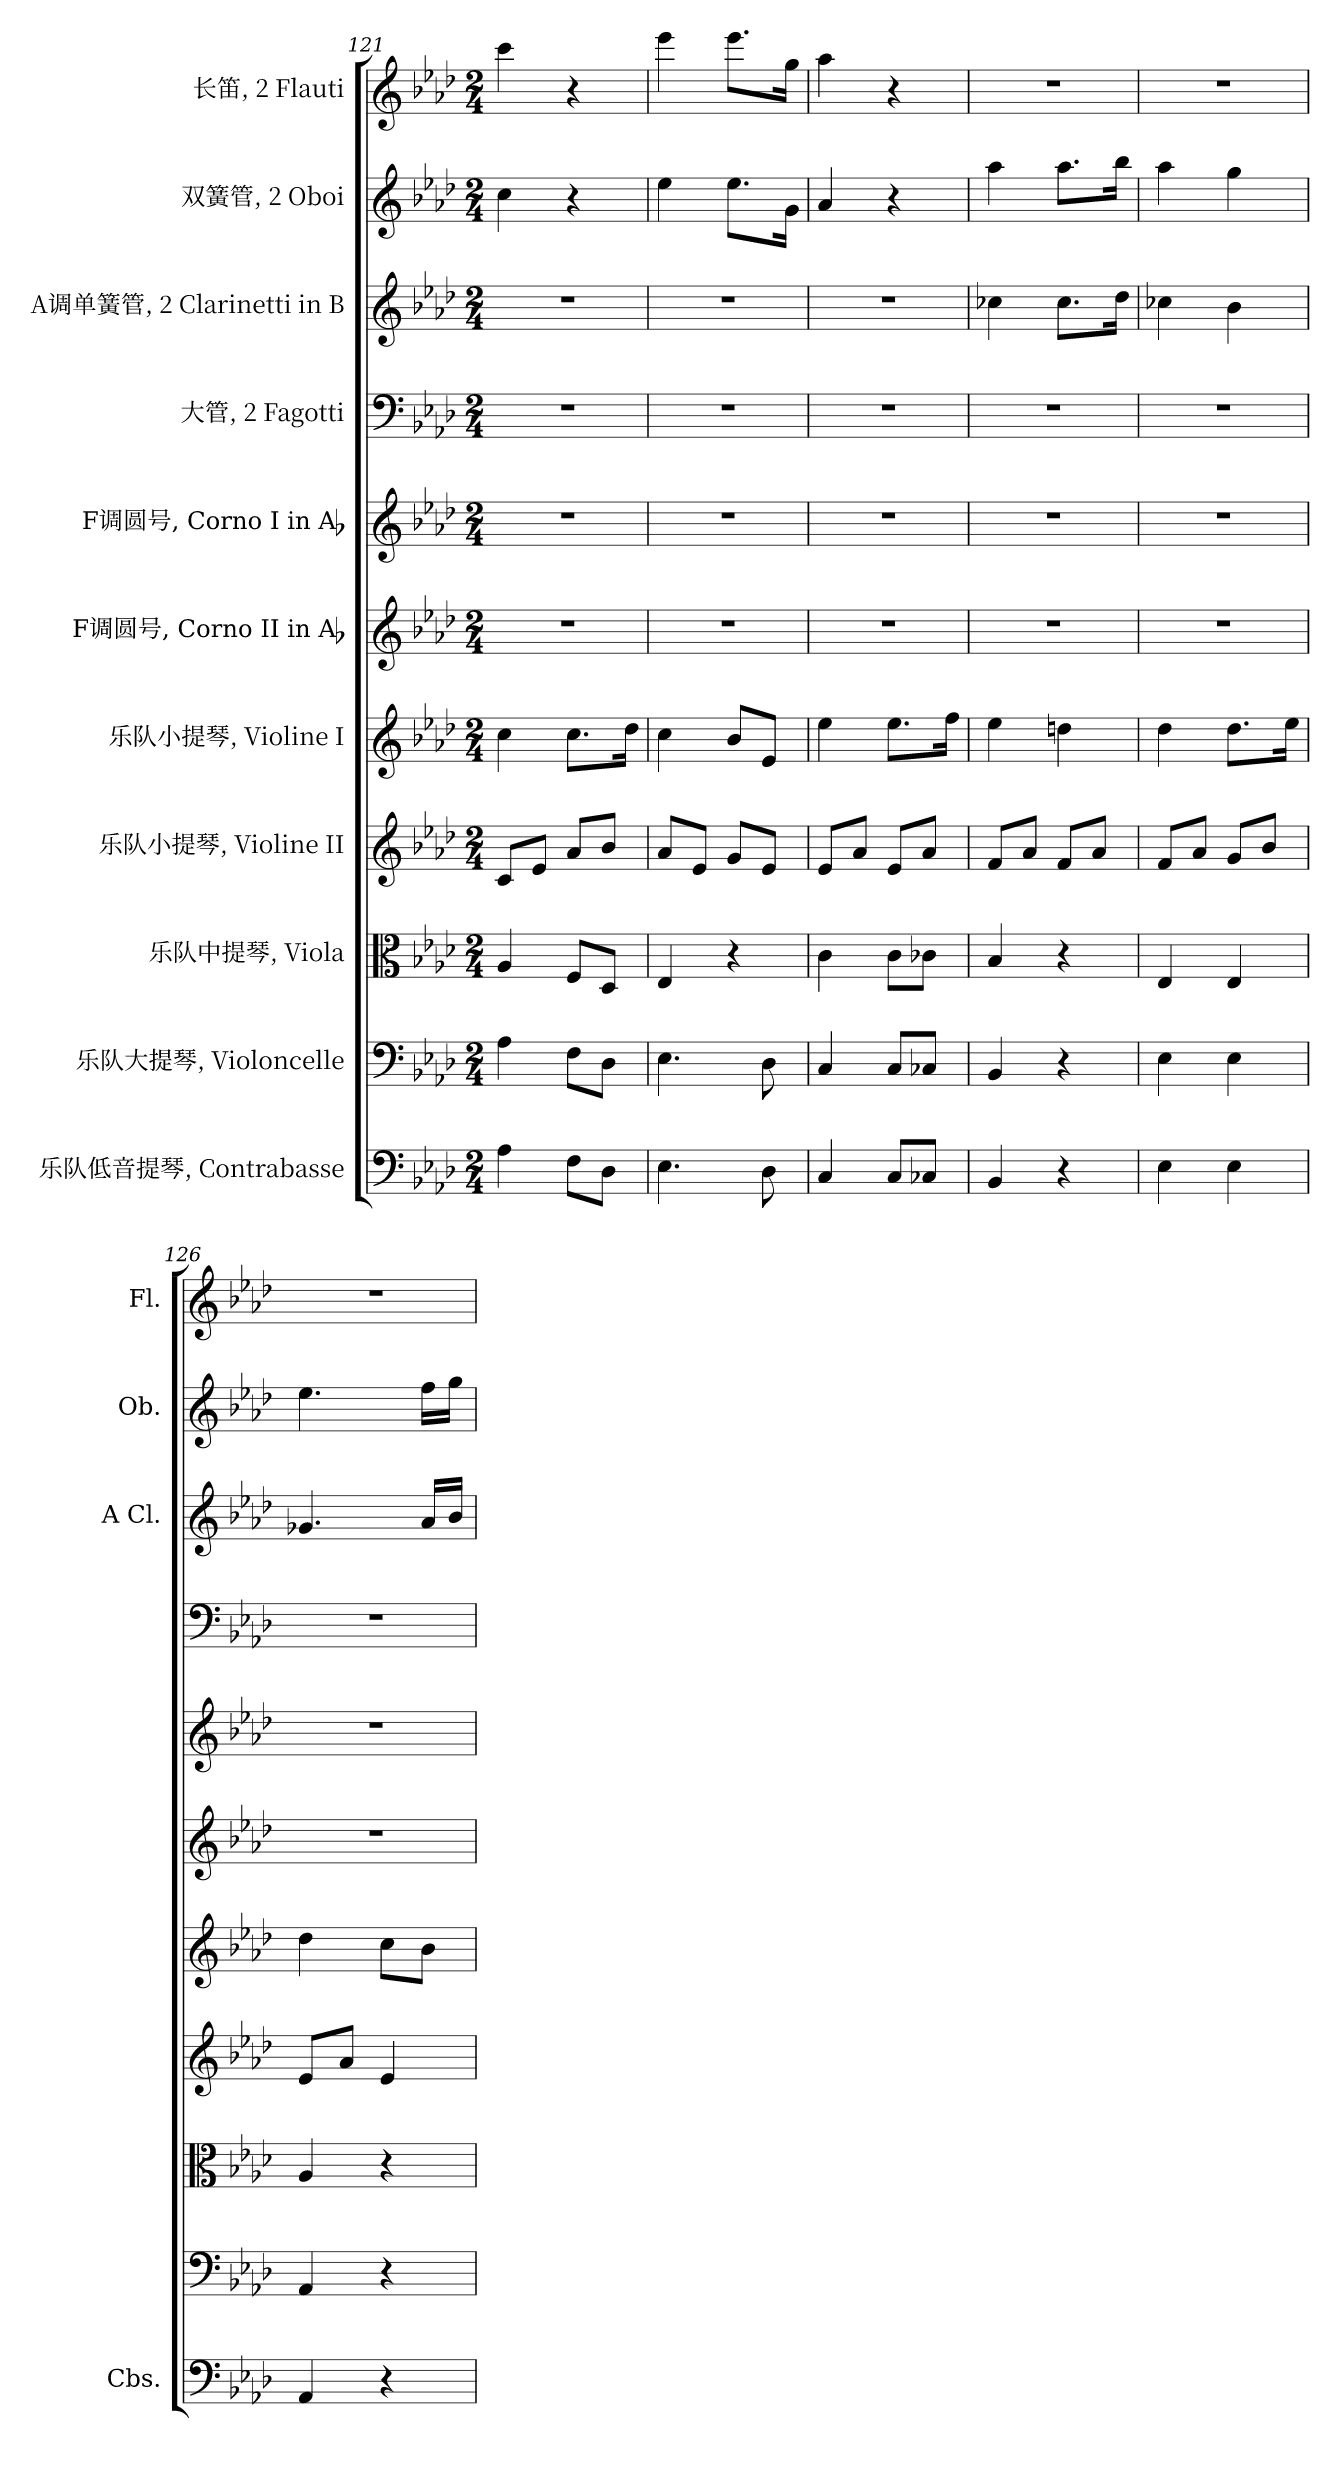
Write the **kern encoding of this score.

**kern	**kern	**kern	**kern	**kern	**kern	**kern	**kern	**kern	**kern	**kern
*part11	*part10	*part9	*part8	*part7	*part6	*part5	*part4	*part3	*part2	*part1
*staff11	*staff10	*staff9	*staff8	*staff7	*staff6	*staff5	*staff4	*staff3	*staff2	*staff1
*I"乐队低音提琴, Contrabasse	*I"乐队大提琴, Violoncelle	*I"乐队中提琴, Viola	*I"乐队小提琴, Violine II	*I"乐队小提琴, Violine I	*I"F调圆号, Corno II in Ab	*I"F调圆号, Corno I in Ab	*I"大管, 2 Fagotti	*I"A调单簧管, 2 Clarinetti in B	*I"双簧管, 2 Oboi	*I"长笛, 2 Flauti
*I'Cbs.	*	*	*	*	*	*	*	*I'A Cl.	*I'Ob.	*I'Fl.
*clefF4	*clefF4	*clefC3	*clefG2	*clefG2	*clefG2	*clefG2	*clefF4	*clefG2	*clefG2	*clefG2
*ITrd7c12	*	*	*	*	*ITrd4c7	*ITrd4c7	*	*ITrd2c3	*	*
*k[b-e-a-d-]	*k[b-e-a-d-]	*k[b-e-a-d-]	*k[b-e-a-d-]	*k[b-e-a-d-]	*k[b-e-a-d-g-]	*k[b-e-a-d-g-]	*k[b-e-a-d-]	*k[b-]	*k[b-e-a-d-]	*k[b-e-a-d-]
*M2/4	*M2/4	*M2/4	*M2/4	*M2/4	*M2/4	*M2/4	*M2/4	*M2/4	*M2/4	*M2/4
*MM60	*MM60	*MM60	*MM60	*MM60	*MM60	*MM60	*MM60	*MM60	*MM60	*MM60
=121	=121	=121	=121	=121	=121	=121	=121	=121	=121	=121
4AA-\	4A-\	4A-/	8c/L	4cc\	2r	2r	2r	2r	4cc\	4ccc\
.	.	.	8e-/J	.	.	.	.	.	.	.
*	*	*	*	*	*	*	*	*	*	*MM64
8FF\L	8F\L	8F/L	8a-/L	8.cc\L	.	.	.	.	4r	4r
8DD-\J	8D-\J	8D-/J	8b-/J	.	.	.	.	.	.	.
.	.	.	.	16dd-\Jk	.	.	.	.	.	.
=122	=122	=122	=122	=122	=122	=122	=122	=122	=122	=122
*	*	*	*	*	*	*	*	*	*	*MM60
4.EE-\	4.E-\	4E-/	8a-/L	4cc\	2r	2r	2r	2r	4ee-\	4eee-\
.	.	.	8e-/J	.	.	.	.	.	.	.
*	*	*	*	*	*	*	*	*	*	*MM64
.	.	4r	8g/L	8b-/L	.	.	.	.	8.ee-\L	8.eee-\L
8DD-\	8D-\	.	8e-/J	8e-/J	.	.	.	.	.	.
.	.	.	.	.	.	.	.	.	16g\Jk	16gg\Jk
=123	=123	=123	=123	=123	=123	=123	=123	=123	=123	=123
*	*	*	*	*	*	*	*	*	*	*MM60
4CC/	4C/	4c\	8e-/L	4ee-\	2r	2r	2r	2r	4a-/	4aa-\
.	.	.	8a-/J	.	.	.	.	.	.	.
*	*	*	*	*	*	*	*	*	*	*MM64
8CC/L	8C/L	8c\L	8e-/L	8.ee-\L	.	.	.	.	4r	4r
8CC-X/J	8C-X/J	8c-X\J	8a-/J	.	.	.	.	.	.	.
.	.	.	.	16ff\Jk	.	.	.	.	.	.
!!LO:PB:g=z
=124	=124	=124	=124	=124	=124	=124	=124	=124	=124	=124
*	*	*	*	*	*	*	*	*	*	*MM60
4BBB-/	4BB-/	4B-/	8f/L	4ee-\	2r	2r	2r	4a-X\	4aa-\	2r
.	.	.	8a-/J	.	.	.	.	.	.	.
4r	4r	4r	8f/L	4ddn\	.	.	.	8.a-\L	8.aa-\L	.
.	.	.	8a-/J	.	.	.	.	.	.	.
.	.	.	.	.	.	.	.	16b-\Jk	16bb-\Jk	.
=125	=125	=125	=125	=125	=125	=125	=125	=125	=125	=125
*	*	*	*	*	*	*	*	*	*	*MM60
4EE-\	4E-\	4E-/	8f/L	4dd-\	2r	2r	2r	4a-X\	4aa-\	2r
.	.	.	8a-/J	.	.	.	.	.	.	.
4EE-\	4E-\	4E-/	8g/L	8.dd-\L	.	.	.	4g\	4gg\	.
.	.	.	8b-/J	.	.	.	.	.	.	.
.	.	.	.	16ee-\Jk	.	.	.	.	.	.
=126	=126	=126	=126	=126	=126	=126	=126	=126	=126	=126
*	*	*	*	*	*	*	*	*	*	*MM60
4AAA-/	4AA-/	4A-/	8e-/L	4dd-\	2r	2r	2r	4.e-X/	4.ee-\	2r
.	.	.	8a-/J	.	.	.	.	.	.	.
4r	4r	4r	4e-/	8cc\L	.	.	.	.	.	.
.	.	.	.	8b-\J	.	.	.	16f/LL	16ff\LL	.
.	.	.	.	.	.	.	.	16g/JJ	16gg\JJ	.
=	=	=	=	=	=	=	=	=	=	=
*-	*-	*-	*-	*-	*-	*-	*-	*-	*-	*-
